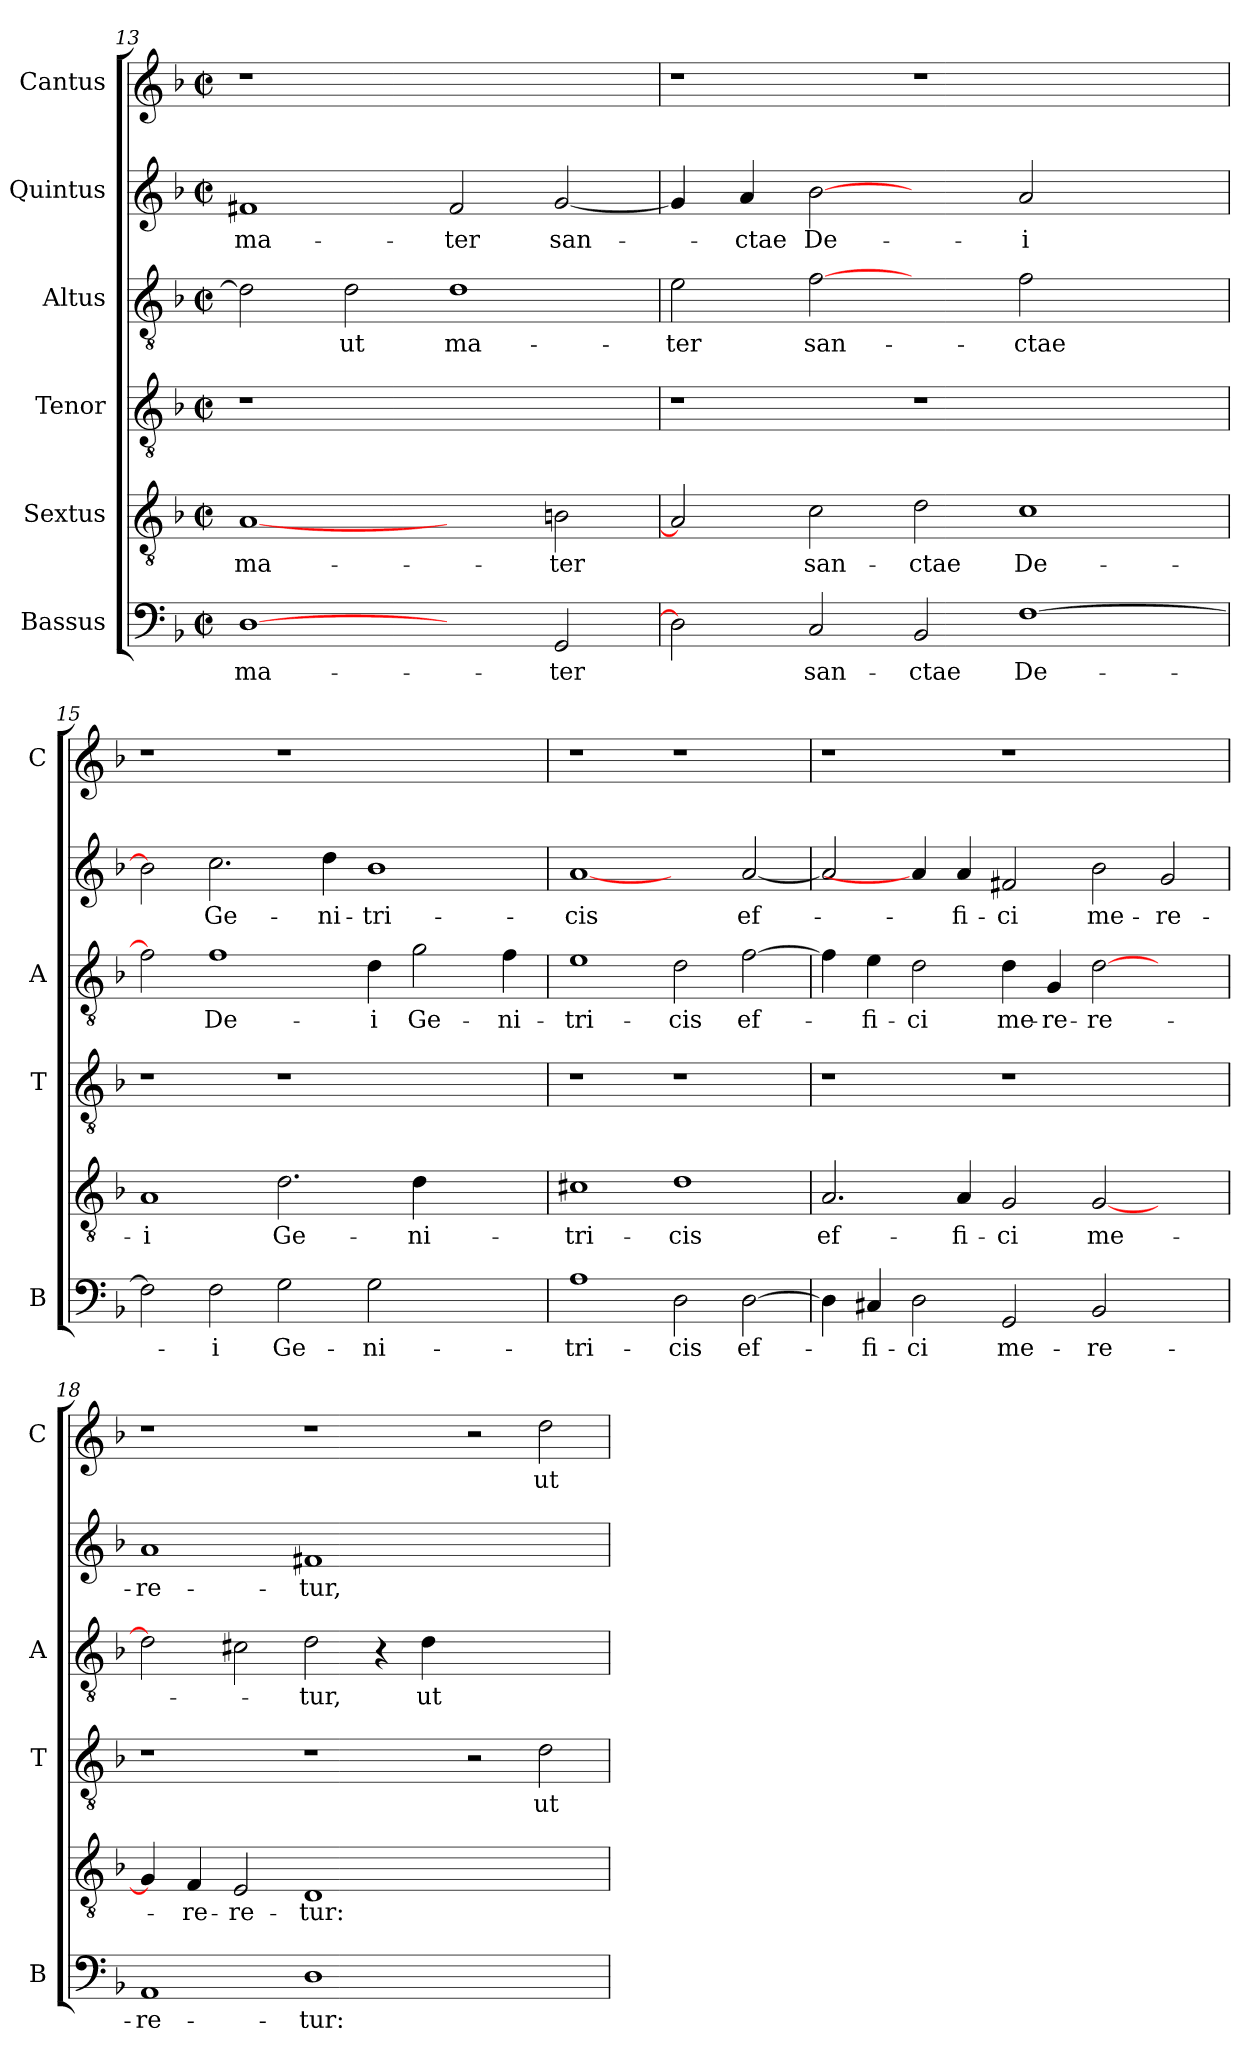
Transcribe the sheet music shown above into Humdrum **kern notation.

**kern	**text	**kern	**text	**kern	**text	**kern	**text	**kern	**text	**kern	**text
*part6	*part6	*part5	*part5	*part4	*part4	*part3	*part3	*part2	*part2	*part1	*part1
*staff6	*staff6	*staff5	*staff5	*staff4	*staff4	*staff3	*staff3	*staff2	*staff2	*staff1	*staff1
*I"Bassus	*	*I"Sextus	*	*I"Tenor	*	*I"Altus	*	*I"Quintus	*	*I"Cantus	*
*I'B	*	*	*	*I'T	*	*I'A	*	*	*	*I'C	*
*clefF4	*	*clefGv2	*	*clefGv2	*	*clefGv2	*	*clefG2	*	*clefG2	*
*k[b-]	*	*k[b-]	*	*k[b-]	*	*k[b-]	*	*k[b-]	*	*k[b-]	*
*F:	*	*F:	*	*F:	*	*F:	*	*F:	*	*F:	*
*M2/2	*	*M2/2	*	*M2/2	*	*M2/2	*	*M2/2	*	*M2/2	*
*met(c|)	*	*met(c|)	*	*met(c|)	*	*met(c|)	*	*met(c|)	*	*met(c|)	*
=13	=13	=13	=13	=13	=13	=13	=13	=13	=13	=13	=13
[1D	ma-	[1A	ma-	1r	.	2d\]	.	1f#X	ma-	1r	.
.	.	.	.	.	.	2d\	ut	.	.	.	.
2ryy	.	2ryy	.	1ryy	.	1d	ma-	2f#/	-ter	1ryy	.
2GG/	-ter	2Bn\	-ter	.	.	.	.	[2g/	san-	.	.
!!LO:PB:g=z
=14	=14	=14	=14	=14	=14	=14	=14	=14	=14	=14	=14
2D]	.	2A]	.	1r	.	2e\	-ter	4g/]	.	1r	.
.	.	.	.	.	.	.	.	4a/	-ctae	.	.
2C/	san-	2c\	san-	.	.	[2f	san-	[2b-	De-	.	.
2BB-/	-ctae	2d\	-ctae	1r	.	2ryy	.	2ryy	.	1r	.
[1F	De-	1c	De-	.	.	2f\	-ctae	2a/	-i	.	.
.	.	.	.	2ryy	.	2ryy	.	2ryy	.	2ryy	.
=15	=15	=15	=15	=15	=15	=15	=15	=15	=15	=15	=15
2F\]	.	1A	-i	1r	.	2f]	.	2b-]	.	1r	.
2F\	-i	.	.	.	.	1f	De-	2.cc\	Ge-	.	.
2G\	Ge-	2.d\	Ge-	1r	.	.	.	.	.	1r	.
.	.	.	.	.	.	.	.	4dd\	-ni-	.	.
2G\	-ni-	.	.	.	.	4d\	-i	1b-	-tri-	.	.
.	.	4d\	-ni-	.	.	2g\	Ge-	.	.	.	.
2ryy	.	2ryy	.	2ryy	.	.	.	.	.	2ryy	.
.	.	.	.	.	.	4f\	-ni-	.	.	.	.
=16	=16	=16	=16	=16	=16	=16	=16	=16	=16	=16	=16
1A	-tri-	1c#X	-tri-	1r	.	1e	-tri-	[1a	-cis	1r	.
2D\	-cis	1d	-cis	1r	.	2d\	-cis	2ryy	.	1r	.
[2D\	ef-	.	.	.	.	[2f\	ef-	[2a/	ef-	.	.
!!LO:LB:g=z
=17	=17	=17	=17	=17	=17	=17	=17	=17	=17	=17	=17
4D\]	.	2.A/	ef-	1r	.	4f\]	.	2a]	.	1r	.
4C#X/	-fi-	.	.	.	.	4e\	-fi-	.	.	.	.
2D\	-ci	.	.	.	.	2d\	-ci	4a/]	.	.	.
.	.	4A/	-fi-	.	.	.	.	4a/	-fi-	.	.
2GG/	me-	2G/	-ci	1r	.	4d\	me-	2f#X/	-ci	1r	.
.	.	.	.	.	.	4G/	-re-	.	.	.	.
2BB-/	-re-	[2G/	me-	.	.	[2d\	-re-	2b-\	me-	.	.
2ryy	.	2ryy	.	2ryy	.	2ryy	.	2g/	-re-	2ryy	.
=18	=18	=18	=18	=18	=18	=18	=18	=18	=18	=18	=18
1AA	-re-	4G/]	.	1r	.	2d\]	.	1a	-re-	1r	.
.	.	4F/	-re-	.	.	.	.	.	.	.	.
.	.	2E/	-re-	.	.	2c#X\	.	.	.	.	.
1D	-tur:	1D	-tur:	1r	.	2d\	-tur,	1f#X	-tur,	1r	.
.	.	.	.	.	.	4r	.	.	.	.	.
.	.	.	.	.	.	4d\	ut	.	.	.	.
1ryy	.	1ryy	.	2r	.	1ryy	.	1ryy	.	2r	.
.	.	.	.	2d\	ut	.	.	.	.	2dd\	ut
=	=	=	=	=	=	=	=	=	=	=	=
*-	*-	*-	*-	*-	*-	*-	*-	*-	*-	*-	*-
